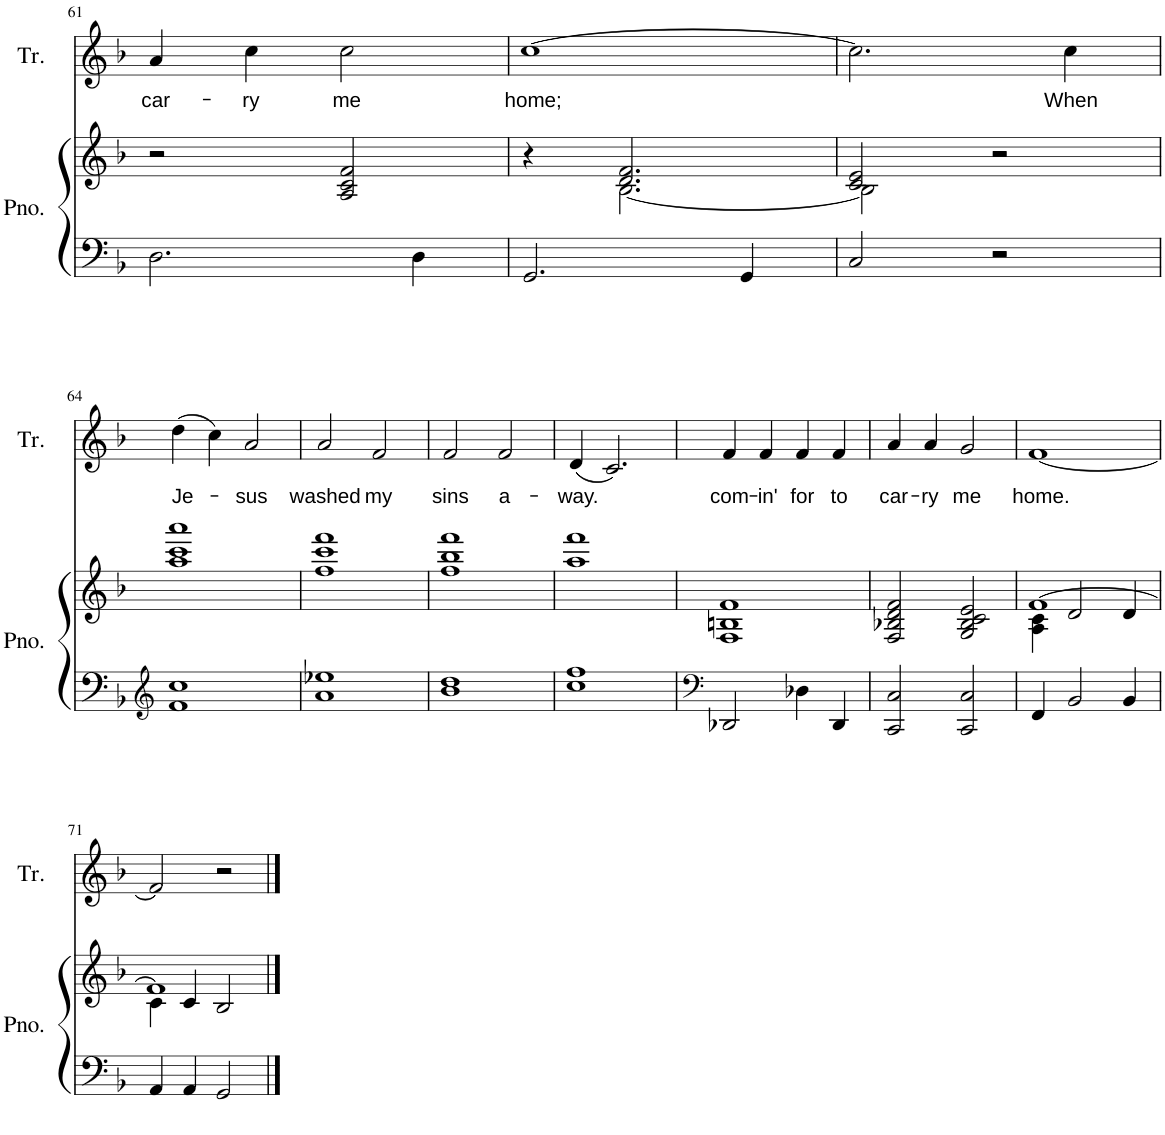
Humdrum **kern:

**kern	**kern	**kern	**text
*part2	*part2	*part1	*part1
*staff3	*staff2	*staff1	*staff1
*I"Klavier	*	*I"Gesang	*
!!LO:PB:g=z
*clefF4	*clefG2	*clefG2	*
*k[b-]	*k[b-]	*k[b-]	*
*F:	*F:	*F:	*
*M2/2	*M2/2	*M2/2	*
*met(c|)	*met(c|)	*met(c|)	*
=61	=61	=61	=61
!	!	!	!LO:LY:b
2.D\	2r	4a/	car-
!	!	!	!LO:LY:b
.	.	4cc\	-ry
!	!	!	!LO:LY:b
.	2A/ 2c/ 2f/	2cc\	me
4D\	.	.	.
=62	=62	=62	=62
*	*^	*	*
!	!	!	!	!LO:LY:b
2.GG/	4r	4ryy	[1cc	home;
.	2.d/ 2.f/	[2.B-\	.	.
4GG/	.	.	.	.
=63	=63	=63	=63	=63
2C/	2c/ 2e/	2B-\]	2.cc\]	.
2r	2r	2ryy	.	.
!	!	!	!	!LO:LY:b
.	.	.	4cc\	When
*	*v	*v	*	*
!!LO:LB:g=z
=64	=64	=64	=64
*clefG2	*	*	*
!	!	!	!LO:LY:b
1f 1cc	1aa 1ccc 1aaa	(4dd\	Je-
.	.	4cc\)	.
!	!	!	!LO:LY:b
.	.	2a/	-sus
=65	=65	=65	=65
!	!	!	!LO:LY:b
1a 1ee-X	1ff 1ccc 1fff	2a/	washed
!	!	!	!LO:LY:b
.	.	2f/	my
=66	=66	=66	=66
!	!	!	!LO:LY:b
1b- 1dd	1ff 1bb- 1fff	2f/	sins
!	!	!	!LO:LY:b
.	.	2f/	a-
=67	=67	=67	=67
!	!	!	!LO:LY:b
1cc 1ff	1aa 1fff	(4d/	-way.
.	.	2.c/)	.
=68	=68	=68	=68
*clefF4	*	*	*
!	!	!	!LO:LY:b
2DD-X/	1F 1Bn 1f	4f/	com-
!	!	!	!LO:LY:b
.	.	4f/	-in'
!	!	!	!LO:LY:b
4D-X\	.	4f/	for
!	!	!	!LO:LY:b
4DD-/	.	4f/	to
=69	=69	=69	=69
!	!	!	!LO:LY:b
2CC/ 2C/	2F/ 2B-X/ 2d/ 2f/	4a/	car-
!	!	!	!LO:LY:b
.	.	4a/	-ry
!	!	!	!LO:LY:b
2CC/ 2C/	2G/ 2B-/ 2c/ 2e/	2g/	me
=70	=70	=70	=70
*	*^	*	*
!	!	!	!	!LO:LY:b
4FF/	[1f	4A\ 4c\	[1f	home.
2BB-/	.	2d/	.	.
4BB-/	.	4d/	.	.
!!LO:LB:g=z
=71	=71	=71	=71	=71
4AA/	1f]	4c\	2f/]	.
4AA/	.	4c/	.	.
2GG/	.	2B-/	2r	.
*	*v	*v	*	*
==	==	==	==
*-	*-	*-	*-
